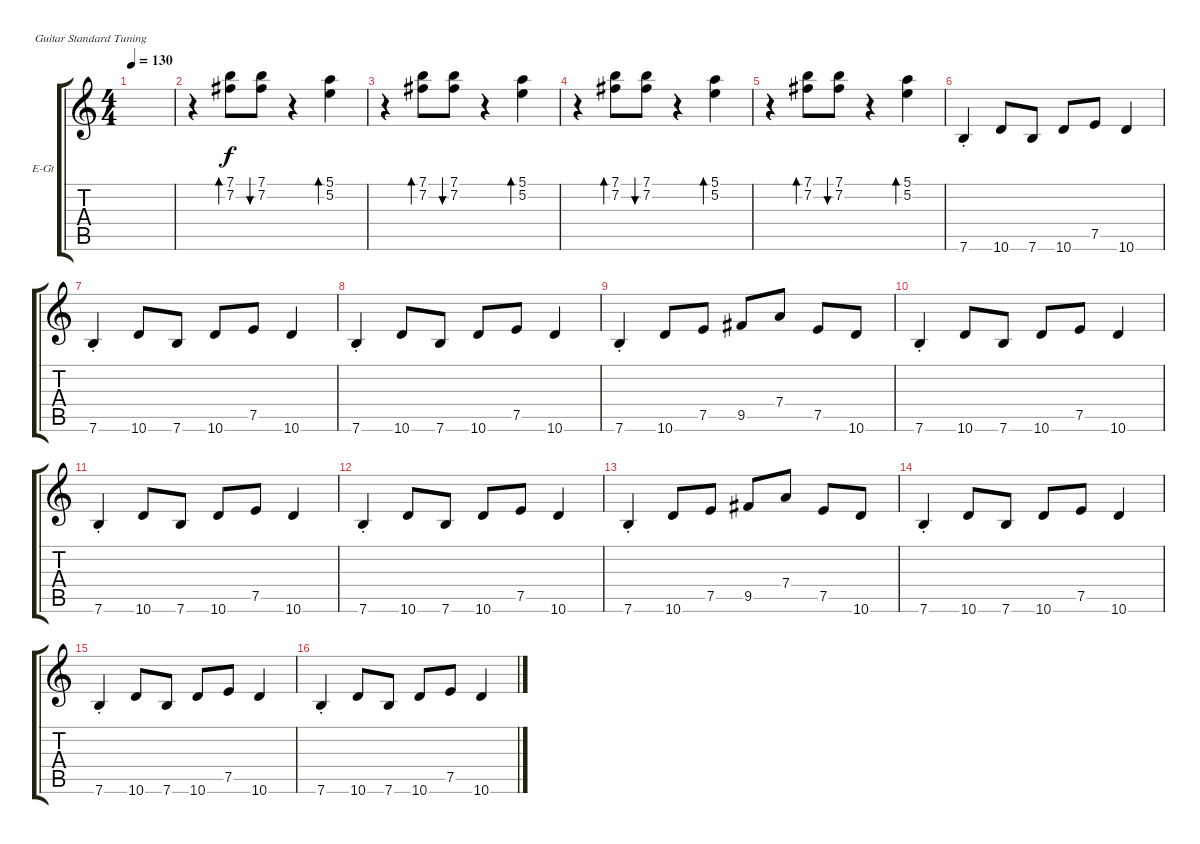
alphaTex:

\defaultSystemsLayout 4
\bracketExtendMode groupsimilarinstruments
\firstSystemTrackNameOrientation horizontal
\otherSystemsTrackNameOrientation horizontal
\track ("Cook" "E-Gt") {instrument electricguitarclean}
\staff {score tabs}
\tuning (E4 B3 G3 D3 A2 E2)
\ts (4 4)
\tempo 130
\clef g2
\ks c
|
r.4 (7.1 7.2).8{bd 30} (7.1 7.2).8{bu 30} r.4 (5.1 5.2).4{bd 30} |
r.4 (7.1 7.2).8{bd 30} (7.1 7.2).8{bu 30} r.4 (5.1 5.2).4{bd 30} |
r.4 (7.1 7.2).8{bd 30} (7.1 7.2).8{bu 30} r.4 (5.1 5.2).4{bd 30} |
r.4 (7.1 7.2).8{bd 30} (7.1 7.2).8{bu 30} r.4 (5.1 5.2).4{bd 30} |
7.6{st}.4{dy f} 10.6.8 7.6.8 10.6.8 7.5.8 10.6.4 |
7.6{st}.4 10.6.8 7.6.8 10.6.8 7.5.8 10.6.4 |
7.6{st}.4 10.6.8 7.6.8 10.6.8 7.5.8 10.6.4 |
7.6{st}.4 10.6.8 7.5.8 9.5.8 7.4.8 7.5.8 10.6.8 |
7.6{st}.4 10.6.8 7.6.8 10.6.8 7.5.8 10.6.4 |
7.6{st}.4 10.6.8 7.6.8 10.6.8 7.5.8 10.6.4 |
7.6{st}.4 10.6.8 7.6.8 10.6.8 7.5.8 10.6.4 |
7.6{st}.4 10.6.8 7.5.8 9.5.8 7.4.8 7.5.8 10.6.8 |
7.6{st}.4 10.6.8 7.6.8 10.6.8 7.5.8 10.6.4 |
7.6{st}.4 10.6.8 7.6.8 10.6.8 7.5.8 10.6.4 |
7.6{st}.4 10.6.8 7.6.8 10.6.8 7.5.8 10.6.4
